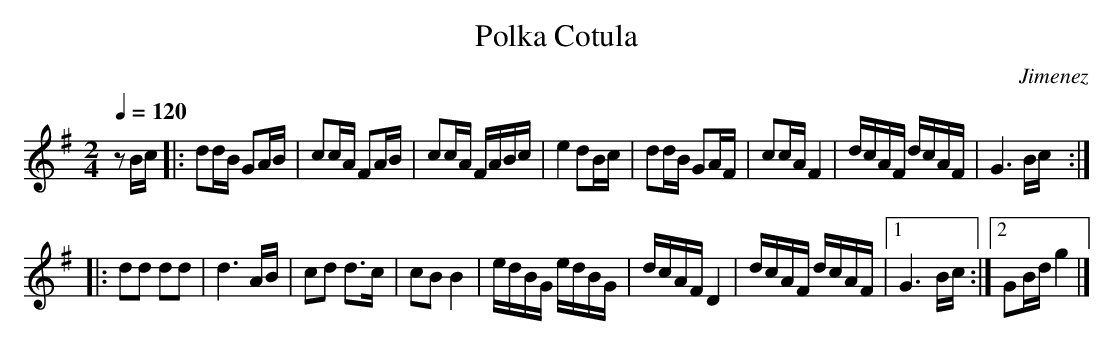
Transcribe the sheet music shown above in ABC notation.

X:1
T:Polka Cotula
C:Jimenez
M:2/4
L:1/8
Q:1/4=120
K:G
zB/c/ |:\
dd/B/ GA/B/ | cc/A/ FA/B/ | cc/A/ F/A/B/c/ | e2 dB/c/ |\
dd/B/ GA/F/ | cc/A/ F2 | d/c/A/F/ d/c/A/F/ | G3B/c/ ::
dd dd | d3A/B/ | cd d3/2c/ | cB B2 | e/d/B/G/ e/d/B/G/ | \
d/c/A/F/ D2 | d/c/A/F/ d/c/A/F/ |1 G3B/c/ :|2 GB/d/ g2 |]
